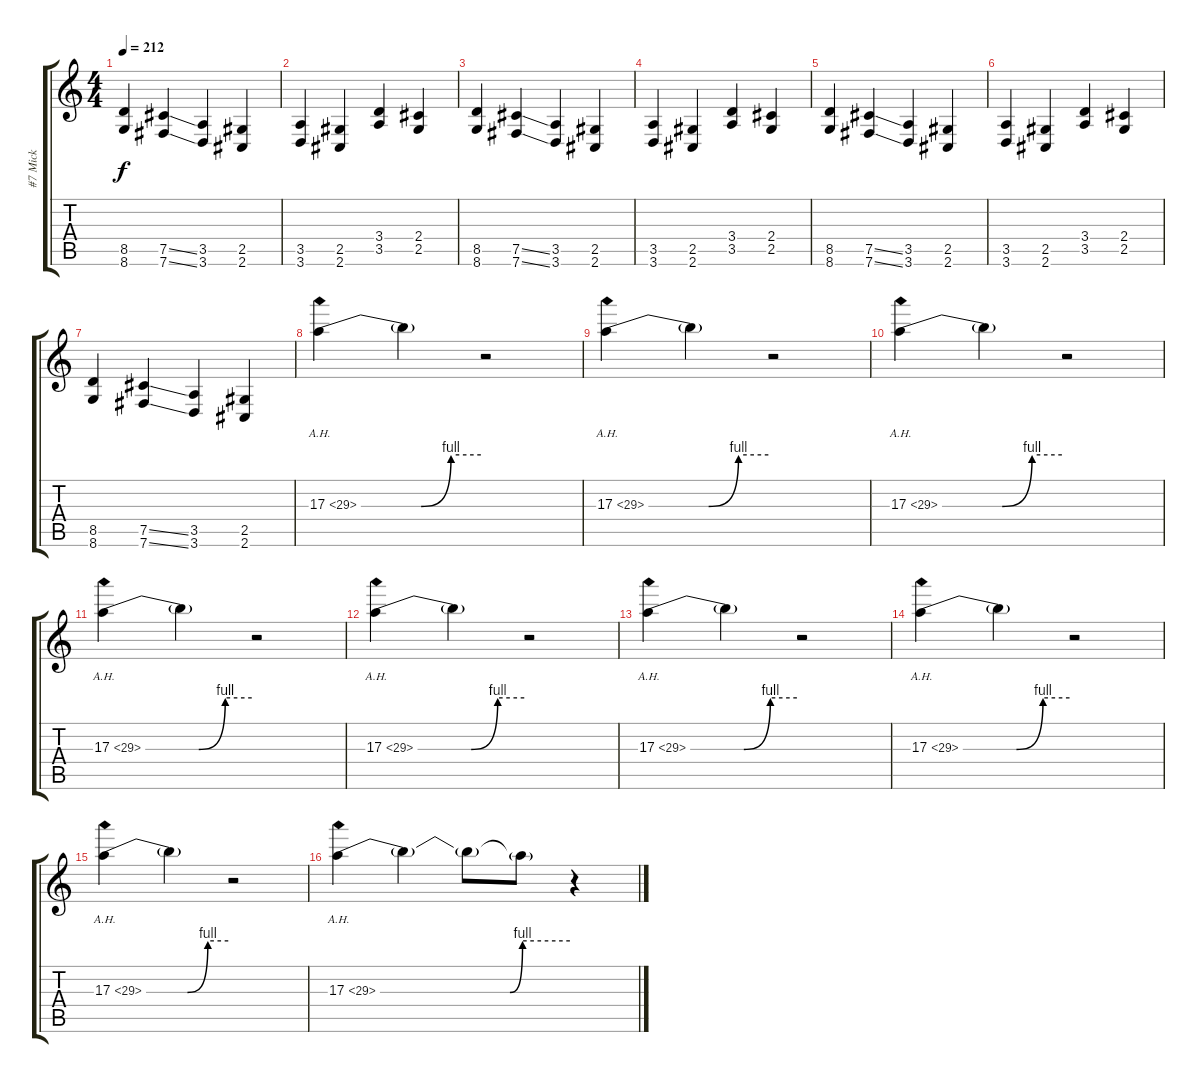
\track ("#7 Mick" "#7 Mick") {instrument overdrivenguitar}
\staff {score tabs}
\tuning (Db4 Ab3 E3 B2 Gb2 B1) {hide}
\ts (4 4)
\tempo 212
\clef g2
\ks c
(8.5 8.6).4{dy f} (7.5{ss} 7.6{ss}).4 (3.5 3.6).4 (2.5 2.6).4 |
(3.5 3.6).4 (2.5 2.6).4 (3.4 3.5).4 (2.4 2.5).4 |
(8.5 8.6).4 (7.5{ss} 7.6{ss}).4 (3.5 3.6).4 (2.5 2.6).4 |
(3.5 3.6).4 (2.5 2.6).4 (3.4 3.5).4 (2.4 2.5).4 |
(8.5 8.6).4 (7.5{ss} 7.6{ss}).4 (3.5 3.6).4 (2.5 2.6).4 |
(3.5 3.6).4 (2.5 2.6).4 (3.4 3.5).4 (2.4 2.5).4 |
(8.5 8.6).4 (7.5{ss} 7.6{ss}).4 (3.5 3.6).4 (2.5 2.6).4 |
17.3{be (custom 0 0 30 0 45 4 60 4) ah 12}.4{instrument overdrivenguitar} 17.3{t}.4 r.2 |
17.3{be (custom 0 0 30 0 45 4 60 4) ah 12}.4{instrument overdrivenguitar} 17.3{t}.4 r.2 |
17.3{be (custom 0 0 30 0 45 4 60 4) ah 12}.4{instrument overdrivenguitar} 17.3{t}.4 r.2 |
17.3{be (custom 0 0 30 0 45 4 60 4) ah 12}.4{instrument overdrivenguitar} 17.3{t}.4 r.2 |
17.3{be (custom 0 0 30 0 45 4 60 4) ah 12}.4{instrument overdrivenguitar} 17.3{t}.4 r.2 |
17.3{be (custom 0 0 30 0 45 4 60 4) ah 12}.4{instrument overdrivenguitar} 17.3{t}.4 r.2 |
17.3{be (custom 0 0 30 0 45 4 60 4) ah 12}.4{instrument overdrivenguitar} 17.3{t}.4 r.2 |
17.3{be (custom 0 0 30 0 45 4 60 4) ah 12}.4{instrument overdrivenguitar} 17.3{t}.4 r.2 |
17.3{be (custom 0 0 41 0 45 4 60 4) ah 12}.4{volume 13} 17.3{t}.4 17.3{t}.8 17.3{t}.8{volume 0} r.4
